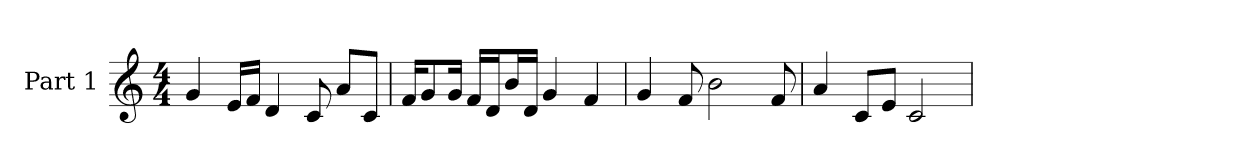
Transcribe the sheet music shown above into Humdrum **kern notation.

**kern
*part1
*staff1
*I"Part 1
*clefG2
*k[]
*C:
*M4/4
=1
4g
16e/LL
16f/JJ
4d
8c
8a/L
8c/J
=2
16f/KL
8g/
16g/Jk
16f/LL
16d/J
16b/L
16d/JJ
4g
4f
=3
4g
8f
2b
8f
=4
4a
8c/L
8e/J
2c
=
*-
